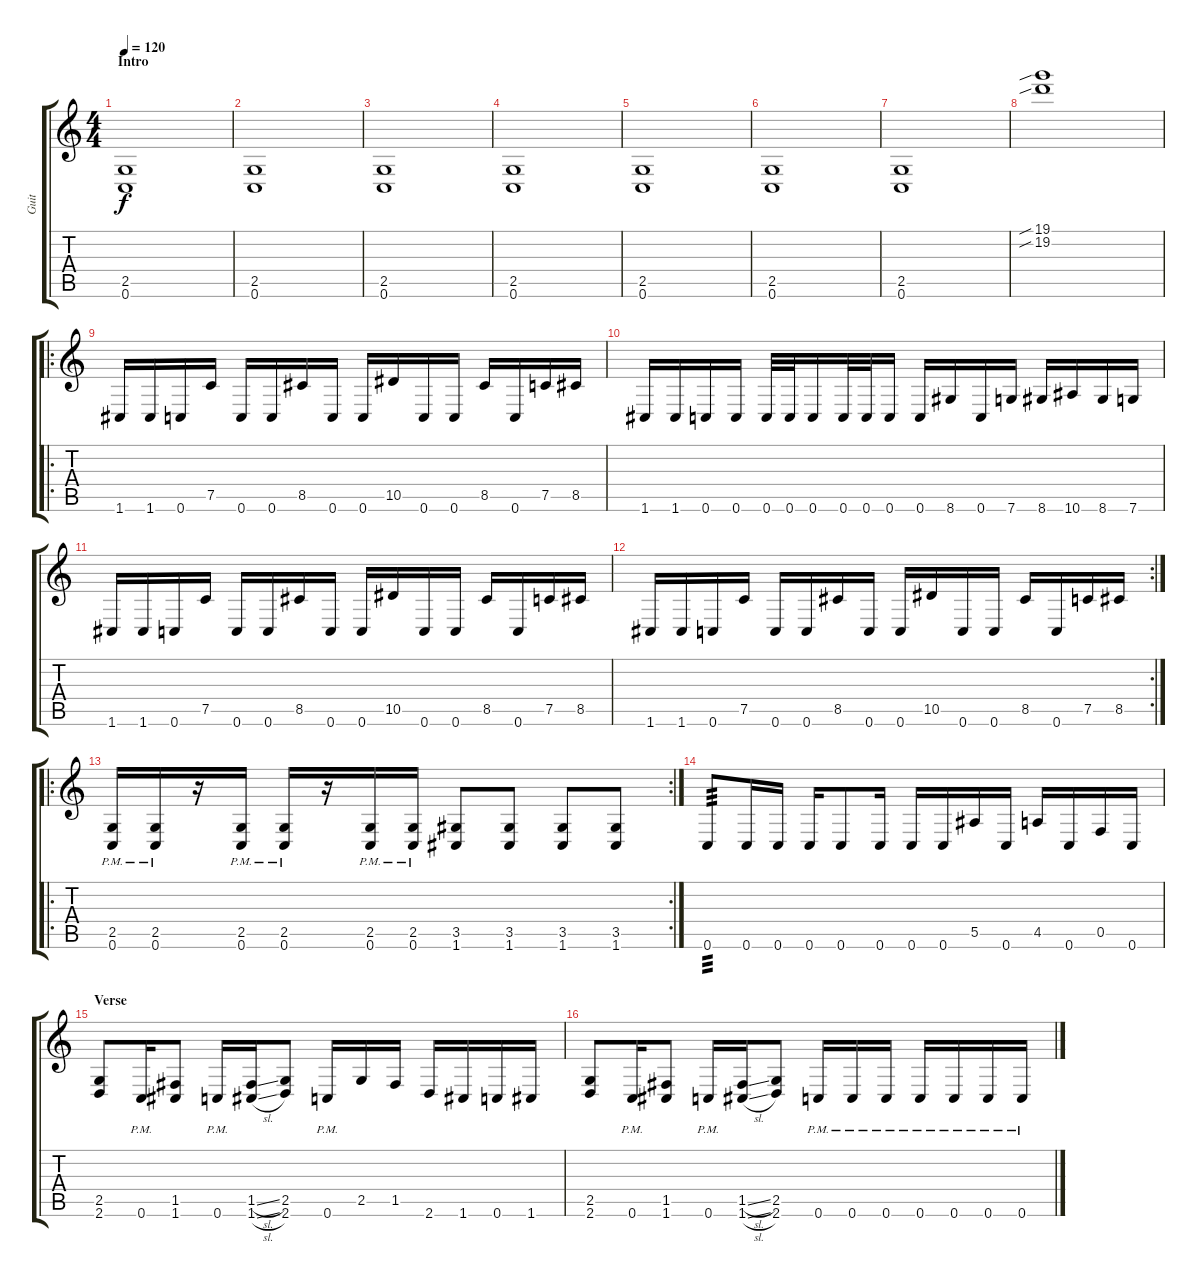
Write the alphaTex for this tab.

\track ("Guit" "Guit") {instrument distortionguitar}
\staff {score tabs}
\tuning (C4 G3 Eb3 Bb2 F2 C2) {hide}
\ts (4 4)
\section ("" "Intro")
\tempo 120
\clef g2
\ks c
(2.5 0.6).1{dy f instrument distortionguitar} |
(2.5 0.6).1 |
(2.5 0.6).1 |
(2.5 0.6).1 |
(2.5 0.6).1 |
(2.5 0.6).1 |
(2.5 0.6).1 |
(19.1{sib} 19.2{sib}).1 |
\ro
1.6.16 1.6.16 0.6.16 7.5.16 0.6.16 0.6.16 8.5.16 0.6.16 0.6.16 10.5.16 0.6.16 0.6.16 8.5.16 0.6.16 7.5.16 8.5.16 |
1.6.16 1.6.16 0.6.16 0.6.16 0.6.32 0.6.32 0.6.16 0.6.32 0.6.32 0.6.16 0.6.16 8.6.16 0.6.16 7.6.16 8.6.16 10.6.16 8.6.16 7.6.16 |
1.6.16 1.6.16 0.6.16 7.5.16 0.6.16 0.6.16 8.5.16 0.6.16 0.6.16 10.5.16 0.6.16 0.6.16 8.5.16 0.6.16 7.5.16 8.5.16 |
\rc 2
1.6.16 1.6.16 0.6.16 7.5.16 0.6.16 0.6.16 8.5.16 0.6.16 0.6.16 10.5.16 0.6.16 0.6.16 8.5.16 0.6.16 7.5.16 8.5.16 |
\ro
\rc 2
(2.5 0.6{pm}).16 (2.5 0.6{pm}).16 r.16 (2.5 0.6{pm}).16 (2.5 0.6{pm}).16 r.16 (2.5 0.6{pm}).16 (2.5{pm} 0.6{pm}).16 (3.5 1.6).8 (3.5 1.6).8 (3.5 1.6).8 (3.5 1.6).8 |
0.6.8{tp 3} 0.6.16 0.6.16 0.6.16 0.6.8 0.6.16 0.6.16 0.6.16 5.5.16 0.6.16 4.5.16 0.6.16 0.5.16 0.6.16 |
\section ("" "Verse")
(2.5 2.6).8 0.6{pm}.16 (1.5 1.6).8 0.6{pm}.16 (1.5{sl} 1.6{sl}).16 (2.5 2.6).8 0.6{pm}.16 2.5.16 1.5.16 2.6.16 1.6.16 0.6.16 1.6.16 |
(2.5 2.6).8 0.6{pm}.16 (1.5 1.6).8 0.6{pm}.16 (1.5{sl} 1.6{sl}).16 (2.5 2.6).8 0.6{pm}.16 0.6{pm}.16 0.6{pm}.16 0.6{pm}.16 0.6{pm}.16 0.6{pm}.16 0.6{pm}.16
